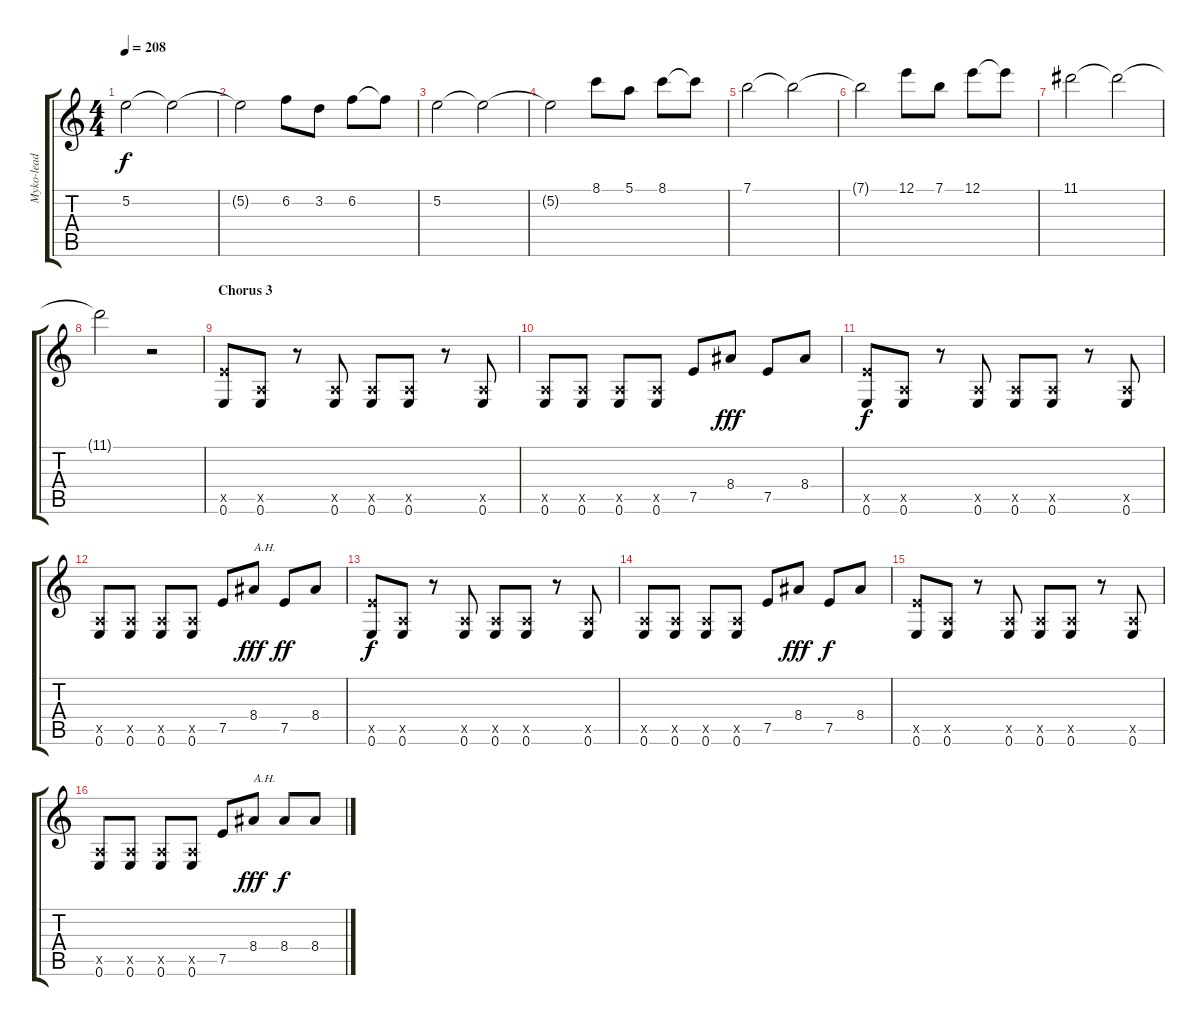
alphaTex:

\track ("Myko-lead" "Myko-lead") {instrument distortionguitar}
\staff {score tabs}
\tuning (E4 B3 G3 D3 A2 E2) {hide}
\ts (4 4)
\tempo 208
\clef g2
\ks c
5.2.2{dy f} 5.2{t}.2 |
5.2{t}.2 6.2.8 3.2.8 6.2.8 6.2{t}.8 |
5.2.2 5.2{t}.2 |
5.2{t}.2 8.1.8 5.1.8 8.1.8 8.1{t}.8 |
7.1.2 7.1{t}.2 |
7.1{t}.2 12.1.8 7.1.8 12.1.8 12.1{t}.8 |
11.1.2 11.1{t}.2 |
11.1{t}.2 r.2 |
\section ("" "Chorus 3")
(7.5{x} 0.6).8{instrument distortionguitar} (0.5{x} 0.6).8 r.8 (0.5{x} 0.6).8 (0.5{x} 0.6).8 (0.5{x} 0.6).8 r.8 (0.5{x} 0.6).8 |
(0.5{x} 0.6).8 (0.5{x} 0.6).8 (0.5{x} 0.6).8 (0.5{x} 0.6).8 7.5.8 8.4.8{dy fff} 7.5.8 8.4.8 |
(7.5{x} 0.6).8{dy f} (0.5{x} 0.6).8 r.8 (0.5{x} 0.6).8 (0.5{x} 0.6).8 (0.5{x} 0.6).8 r.8 (0.5{x} 0.6).8 |
(0.5{x} 0.6).8 (0.5{x} 0.6).8 (0.5{x} 0.6).8 (0.5{x} 0.6).8 7.5.8 8.4.8{txt "A.H." dy fff instrument guitarharmonics} 7.5.8{dy ff} 8.4.8 |
(7.5{x} 0.6).8{dy f instrument distortionguitar} (0.5{x} 0.6).8 r.8 (0.5{x} 0.6).8 (0.5{x} 0.6).8 (0.5{x} 0.6).8 r.8 (0.5{x} 0.6).8 |
(0.5{x} 0.6).8 (0.5{x} 0.6).8 (0.5{x} 0.6).8 (0.5{x} 0.6).8 7.5.8 8.4.8{dy fff} 7.5.8{dy f} 8.4.8 |
(7.5{x} 0.6).8{instrument distortionguitar} (0.5{x} 0.6).8 r.8 (0.5{x} 0.6).8 (0.5{x} 0.6).8 (0.5{x} 0.6).8 r.8 (0.5{x} 0.6).8 |
(0.5{x} 0.6).8 (0.5{x} 0.6).8 (0.5{x} 0.6).8 (0.5{x} 0.6).8 7.5.8 8.4.8{txt "A.H." dy fff instrument guitarharmonics} 8.4.8{dy f} 8.4.8
